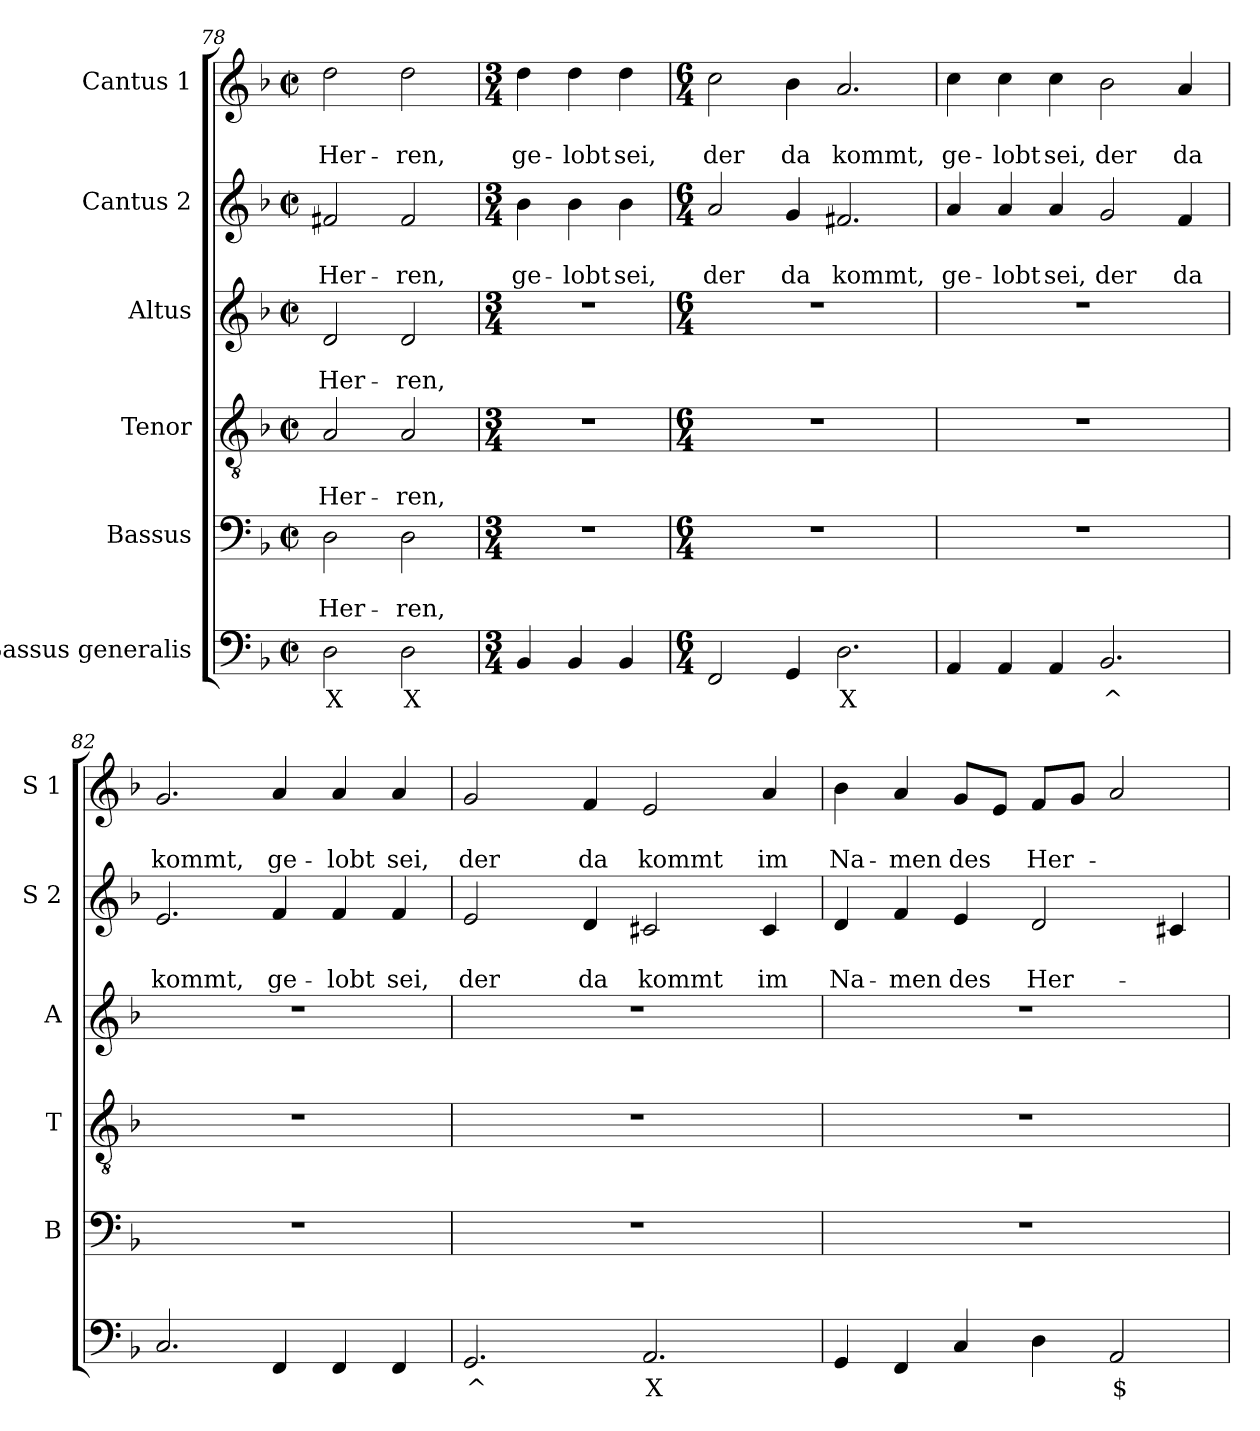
**kern	**text	**kern	**text	**text	**kern	**text	**text	**kern	**text	**text	**kern	**text	**text	**kern	**text	**text
*part6	*part6	*part5	*part5	*part5	*part4	*part4	*part4	*part3	*part3	*part3	*part2	*part2	*part2	*part1	*part1	*part1
*staff6	*staff6	*staff5	*staff5	*staff5	*staff4	*staff4	*staff4	*staff3	*staff3	*staff3	*staff2	*staff2	*staff2	*staff1	*staff1	*staff1
*I"Bassus generalis	*	*I"Bassus	*	*	*I"Tenor	*	*	*I"Altus	*	*	*I"Cantus 2	*	*	*I"Cantus 1	*	*
*	*	*I'B	*	*	*I'T	*	*	*I'A	*	*	*I'S 2	*	*	*I'S 1	*	*
*clefF4	*	*clefF4	*	*	*clefGv2	*	*	*clefG2	*	*	*clefG2	*	*	*clefG2	*	*
*k[b-]	*	*k[b-]	*	*	*k[b-]	*	*	*k[b-]	*	*	*k[b-]	*	*	*k[b-]	*	*
*F:	*	*F:	*	*	*F:	*	*	*F:	*	*	*F:	*	*	*F:	*	*
*M2/2	*	*M2/2	*	*	*M2/2	*	*	*M2/2	*	*	*M2/2	*	*	*M2/2	*	*
*met(c|)	*	*met(c|)	*	*	*met(c|)	*	*	*met(c|)	*	*	*met(c|)	*	*	*met(c|)	*	*
=78	=78	=78	=78	=78	=78	=78	=78	=78	=78	=78	=78	=78	=78	=78	=78	=78
!	!LO:LY:b	!	!	!LO:LY:b	!	!	!LO:LY:b	!	!	!LO:LY:b	!	!	!LO:LY:b	!	!	!LO:LY:b
2D\	X	2D\	.	Her-	2A/	.	Her-	2d/	.	Her-	2f#X/	.	Her-	2dd\	.	Her-
!	!LO:LY:b	!	!	!LO:LY:b	!	!	!LO:LY:b	!	!	!LO:LY:b	!	!	!LO:LY:b	!	!	!LO:LY:b
2D\	X	2D\	.	-ren,	2A/	.	-ren,	2d/	.	-ren,	2f#/	.	-ren,	2dd\	.	-ren,
=79	=79	=79	=79	=79	=79	=79	=79	=79	=79	=79	=79	=79	=79	=79	=79	=79
*M3/4	*	*M3/4	*	*	*M3/4	*	*	*M3/4	*	*	*M3/4	*	*	*M3/4	*	*
!	!	!	!	!	!	!	!	!	!	!	!	!	!LO:LY:b	!	!	!LO:LY:b
4BB-/	.	2.r	.	.	2.r	.	.	2.r	.	.	4b-\	.	ge-	4dd\	.	ge-
!	!	!	!	!	!	!	!	!	!	!	!	!	!LO:LY:b	!	!	!LO:LY:b
4BB-/	.	.	.	.	.	.	.	.	.	.	4b-\	.	-lobt	4dd\	.	-lobt
!	!	!	!	!	!	!	!	!	!	!	!	!	!LO:LY:b	!	!	!LO:LY:b
4BB-/	.	.	.	.	.	.	.	.	.	.	4b-\	.	sei,	4dd\	.	sei,
!!LO:LB:g=z
=80	=80	=80	=80	=80	=80	=80	=80	=80	=80	=80	=80	=80	=80	=80	=80	=80
*M6/4	*	*M6/4	*	*	*M6/4	*	*	*M6/4	*	*	*M6/4	*	*	*M6/4	*	*
!	!	!	!	!	!	!	!	!	!	!	!	!	!LO:LY:b	!	!	!LO:LY:b
2FF/	.	1.r	.	.	1.r	.	.	1.r	.	.	2a/	.	der	2cc\	.	der
!	!	!	!	!	!	!	!	!	!	!	!	!	!LO:LY:b	!	!	!LO:LY:b
4GG/	.	.	.	.	.	.	.	.	.	.	4g/	.	da	4b-\	.	da
!	!LO:LY:b	!	!	!	!	!	!	!	!	!	!	!	!LO:LY:b	!	!	!LO:LY:b
2.D\	X	.	.	.	.	.	.	.	.	.	2.f#X/	.	kommt,	2.a/	.	kommt,
=81	=81	=81	=81	=81	=81	=81	=81	=81	=81	=81	=81	=81	=81	=81	=81	=81
*^	*	*	*	*	*	*	*	*	*	*	*	*	*	*	*	*
!	!	!	!	!	!	!	!	!	!	!	!	!	!	!LO:LY:b	!	!	!LO:LY:b
4AA/	2.ryy	.	1.r	.	.	1.r	.	.	1.r	.	.	4a/	.	ge-	4cc\	.	ge-
!	!	!	!	!	!	!	!	!	!	!	!	!	!	!LO:LY:b	!	!	!LO:LY:b
4AA/	.	.	.	.	.	.	.	.	.	.	.	4a/	.	-lobt	4cc\	.	-lobt
!	!	!	!	!	!	!	!	!	!	!	!	!	!	!LO:LY:b	!	!	!LO:LY:b
4AA/	.	.	.	.	.	.	.	.	.	.	.	4a/	.	sei,	4cc\	.	sei,
!	!	!LO:LY:b	!	!	!	!	!	!	!	!	!	!	!	!LO:LY:b	!	!	!LO:LY:b
2.BB-/	2ryy	^	.	.	.	.	.	.	.	.	.	2g/	.	der	2b-\	.	der
!	!	!LO:LY:b	!	!	!	!	!	!	!	!	!	!	!	!LO:LY:b	!	!	!LO:LY:b
.	4ryy	%	.	.	.	.	.	.	.	.	.	4f/	.	da	4a/	.	da
=82	=82	=82	=82	=82	=82	=82	=82	=82	=82	=82	=82	=82	=82	=82	=82	=82	=82
!	!	!	!	!	!	!	!	!	!	!	!	!	!	!LO:LY:b	!	!	!LO:LY:b
*v	*v	*	*	*	*	*	*	*	*	*	*	*	*	*	*	*	*
2.C/	.	1.r	.	.	1.r	.	.	1.r	.	.	2.e/	.	kommt,	2.g/	.	kommt,
!	!	!	!	!	!	!	!	!	!	!	!	!	!LO:LY:b	!	!	!LO:LY:b
4FF/	.	.	.	.	.	.	.	.	.	.	4f/	.	ge-	4a/	.	ge-
!	!	!	!	!	!	!	!	!	!	!	!	!	!LO:LY:b	!	!	!LO:LY:b
4FF/	.	.	.	.	.	.	.	.	.	.	4f/	.	-lobt	4a/	.	-lobt
!	!	!	!	!	!	!	!	!	!	!	!	!	!LO:LY:b	!	!	!LO:LY:b
4FF/	.	.	.	.	.	.	.	.	.	.	4f/	.	sei,	4a/	.	sei,
=83	=83	=83	=83	=83	=83	=83	=83	=83	=83	=83	=83	=83	=83	=83	=83	=83
*^	*	*	*	*	*	*	*	*	*	*	*	*	*	*	*	*
!	!	!LO:LY:b	!	!	!	!	!	!	!	!	!	!	!	!LO:LY:b	!	!	!LO:LY:b
2.GG/	4ryy	^	1.r	.	.	1.r	.	.	1.r	.	.	2e/	.	der	2g/	.	der
.	4ryy	.	.	.	.	.	.	.	.	.	.	.	.	.	.	.	.
!	!	!LO:LY:b	!	!	!	!	!	!	!	!	!	!	!	!LO:LY:b	!	!	!LO:LY:b
.	4ryy	%	.	.	.	.	.	.	.	.	.	4d/	.	da	4f/	.	da
!	!	!LO:LY:b	!	!	!	!	!	!	!	!	!	!	!	!LO:LY:b	!	!	!LO:LY:b
2.AA/	4ryy	X	.	.	.	.	.	.	.	.	.	2c#X/	.	kommt	2e/	.	kommt
.	4ryy	.	.	.	.	.	.	.	.	.	.	.	.	.	.	.	.
!	!	!	!	!	!	!	!	!	!	!	!	!	!	!LO:LY:b	!	!	!LO:LY:b
.	4ryy	.	.	.	.	.	.	.	.	.	.	4c#/	.	im	4a/	.	im
!!LO:PB:g=z
=84	=84	=84	=84	=84	=84	=84	=84	=84	=84	=84	=84	=84	=84	=84	=84	=84	=84
!	!	!	!	!	!	!	!	!	!	!	!	!	!	!LO:LY:b	!	!	!LO:LY:b
4GG/	2.ryy	.	1.r	.	.	1.r	.	.	1.r	.	.	4d/	.	Na-	4b-\	.	Na-
!	!	!	!	!	!	!	!	!	!	!	!	!	!	!LO:LY:b	!	!	!LO:LY:b
4FF/	.	.	.	.	.	.	.	.	.	.	.	4f/	.	-men	4a/	.	-men
!	!	!	!	!	!	!	!	!	!	!	!	!	!	!LO:LY:b	!	!	!LO:LY:b
4C/	.	.	.	.	.	.	.	.	.	.	.	4e/	.	des	8g/L	.	des
.	.	.	.	.	.	.	.	.	.	.	.	.	.	.	8e/J	.	.
!	!	!	!	!	!	!	!	!	!	!	!	!	!	!LO:LY:b	!	!	!LO:LY:b
4D\	4ryy	.	.	.	.	.	.	.	.	.	.	2d/	.	Her-	8f/L	.	Her-
.	.	.	.	.	.	.	.	.	.	.	.	.	.	.	8g/J	.	.
!	!	!LO:LY:b	!	!	!	!	!	!	!	!	!	!	!	!	!	!	!
2AA/	4ryy	$	.	.	.	.	.	.	.	.	.	.	.	.	2a/	.	.
!	!	!LO:LY:b	!	!	!	!	!	!	!	!	!	!	!	!	!	!	!
.	4ryy	X	.	.	.	.	.	.	.	.	.	4c#X/	.	.	.	.	.
*v	*v	*	*	*	*	*	*	*	*	*	*	*	*	*	*	*	*
=	=	=	=	=	=	=	=	=	=	=	=	=	=	=	=	=
*-	*-	*-	*-	*-	*-	*-	*-	*-	*-	*-	*-	*-	*-	*-	*-	*-
